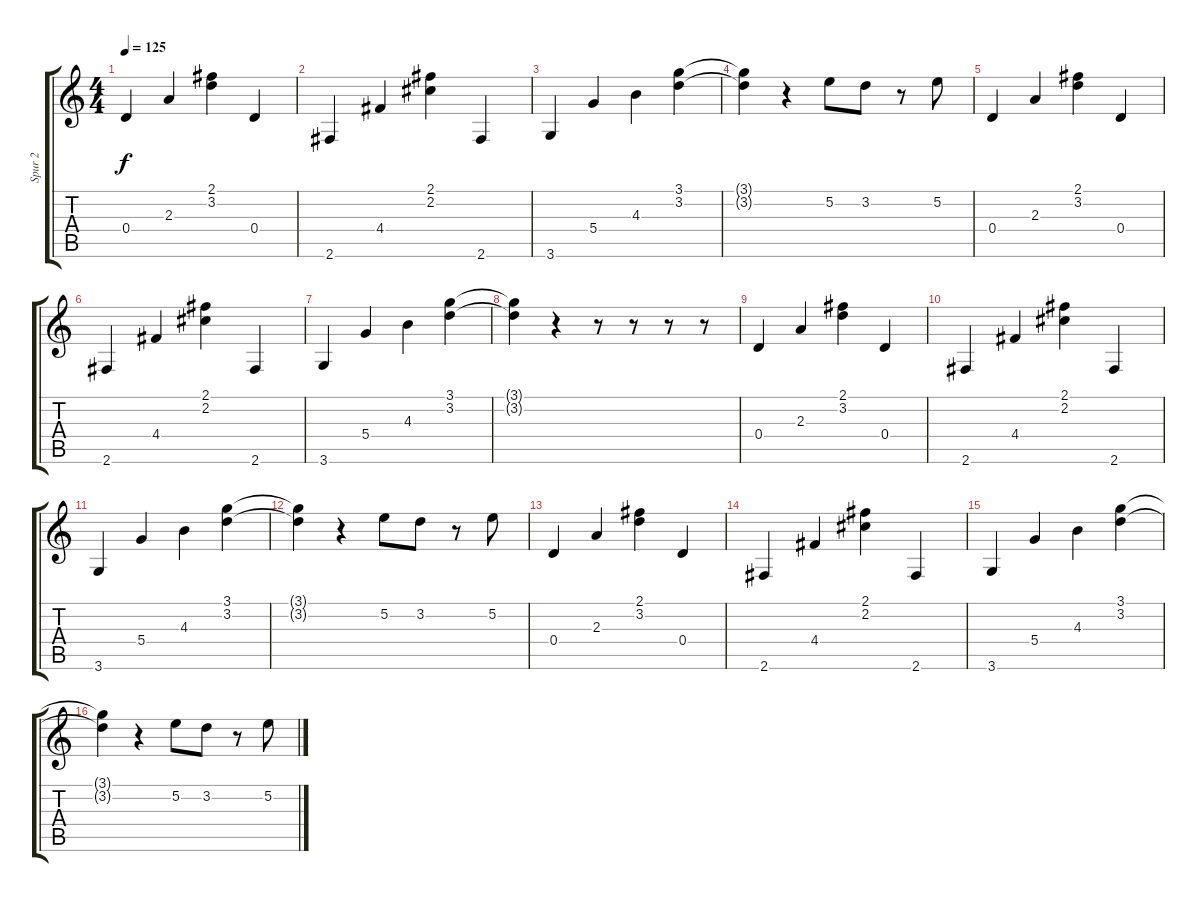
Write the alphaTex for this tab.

\track ("Spur 2" "Spur 2") {instrument acousticguitarnylon}
\staff {score tabs}
\tuning (E4 B3 G3 D3 A2 E2) {hide}
\ts (4 4)
\tempo 125
\clef g2
\ks c
0.4.4{dy f instrument acousticguitarnylon} 2.3.4 (2.1 3.2).4 0.4.4 |
2.6.4 4.4.4 (2.1 2.2).4 2.6.4 |
3.6.4 5.4.4 4.3.4 (3.1 3.2).4 |
(3.1{t} 3.2{t}).4 r.4 5.2.8 3.2.8 r.8 5.2.8 |
0.4.4 2.3.4 (2.1 3.2).4 0.4.4 |
2.6.4 4.4.4 (2.1 2.2).4 2.6.4 |
3.6.4 5.4.4 4.3.4 (3.1 3.2).4 |
(3.1{t} 3.2{t}).4 r.4 r.8 r.8 r.8 r.8 |
0.4.4 2.3.4 (2.1 3.2).4 0.4.4 |
2.6.4 4.4.4 (2.1 2.2).4 2.6.4 |
3.6.4 5.4.4 4.3.4 (3.1 3.2).4 |
(3.1{t} 3.2{t}).4 r.4 5.2.8 3.2.8 r.8 5.2.8 |
0.4.4 2.3.4 (2.1 3.2).4 0.4.4 |
2.6.4 4.4.4 (2.1 2.2).4 2.6.4 |
3.6.4 5.4.4 4.3.4 (3.1 3.2).4 |
(3.1{t} 3.2{t}).4 r.4 5.2.8 3.2.8 r.8 5.2.8
